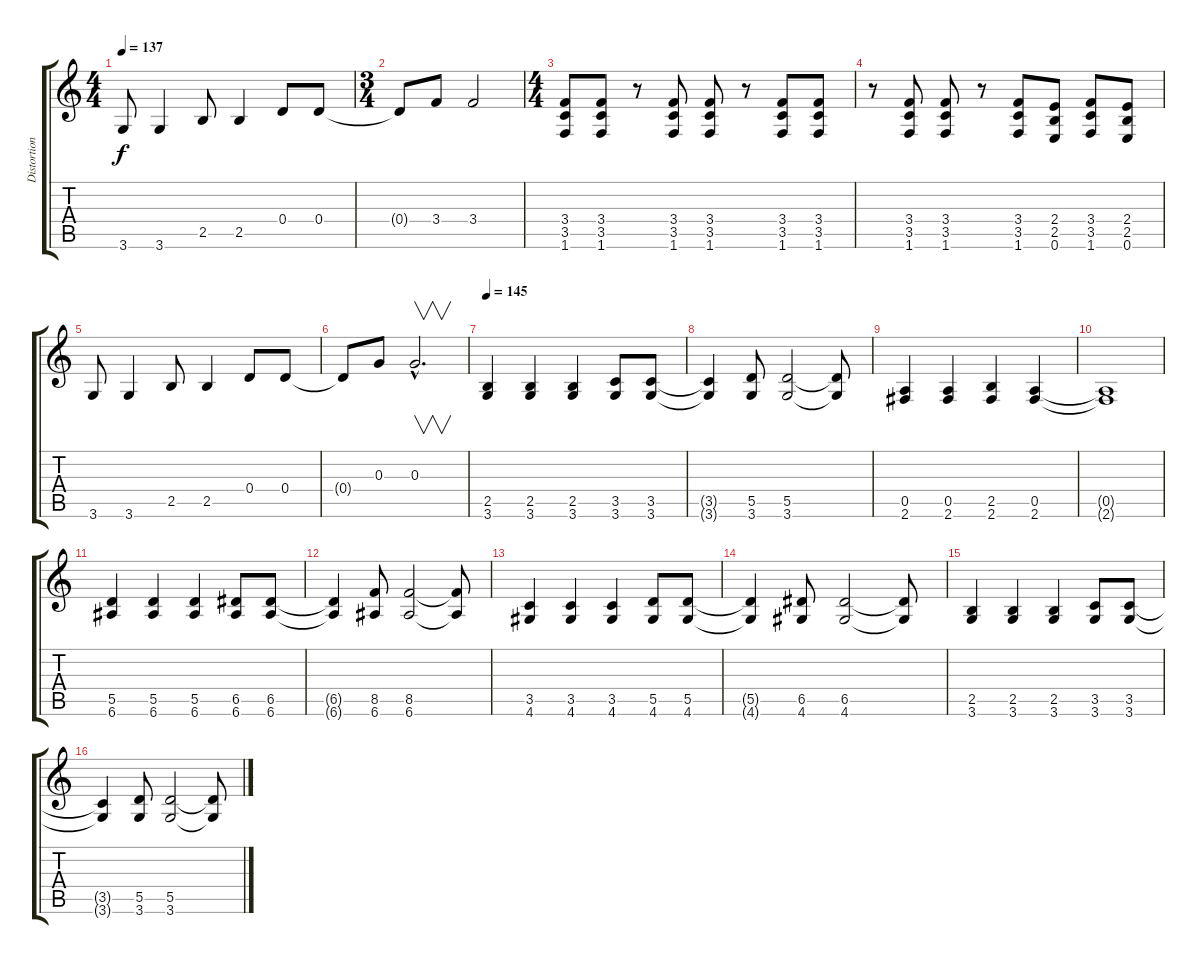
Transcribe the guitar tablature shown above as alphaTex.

\track ("Distortion 2" "Distortion") {instrument overdrivenguitar}
\staff {score tabs}
\tuning (E4 B3 G3 D3 A2 E2) {hide}
\ts (4 4)
\tempo 137
\clef g2
\ks c
3.6.8{dy f} 3.6.4 2.5.8 2.5.4 0.4.8 0.4.8 |
\ts (3 4)
0.4{t}.8 3.4.8 3.4.2 |
\ts (4 4)
(3.4 3.5 1.6).8 (3.4 3.5 1.6).8 r.8 (3.4 3.5 1.6).8 (3.4 3.5 1.6).8 r.8 (3.4 3.5 1.6).8 (3.4 3.5 1.6).8 |
r.8 (3.4 3.5 1.6).8 (3.4 3.5 1.6).8 r.8 (3.4 3.5 1.6).8 (2.4 2.5 0.6).8 (3.4 3.5 1.6).8 (2.4 2.5 0.6).8 |
3.6.8 3.6.4 2.5.8 2.5.4 0.4.8 0.4.8 |
0.4{t}.8 0.3.8 0.3{hac}.2{v d} |
\tempo 145
(2.5 3.6).4 (2.5 3.6).4 (2.5 3.6).4 (3.5 3.6).8 (3.5 3.6).8 |
(3.5{t} 3.6{t}).4 (5.5 3.6).8 (5.5 3.6).2 (5.5{t} 3.6{t}).8 |
(0.5 2.6).4 (0.5 2.6).4 (2.5 2.6).4 (0.5 2.6).4 |
(0.5{t} 2.6{t}).1 |
(5.5 6.6).4 (5.5 6.6).4 (5.5 6.6).4 (6.5 6.6).8 (6.5 6.6).8 |
(6.5{t} 6.6{t}).4 (8.5 6.6).8 (8.5 6.6).2 (8.5{t} 6.6{t}).8 |
(3.5 4.6).4 (3.5 4.6).4 (3.5 4.6).4 (5.5 4.6).8 (5.5 4.6).8 |
(5.5{t} 4.6{t}).4 (6.5 4.6).8 (6.5 4.6).2 (6.5{t} 4.6{t}).8 |
(2.5 3.6).4 (2.5 3.6).4 (2.5 3.6).4 (3.5 3.6).8 (3.5 3.6).8 |
(3.5{t} 3.6{t}).4 (5.5 3.6).8 (5.5 3.6).2 (5.5{t} 3.6{t}).8
